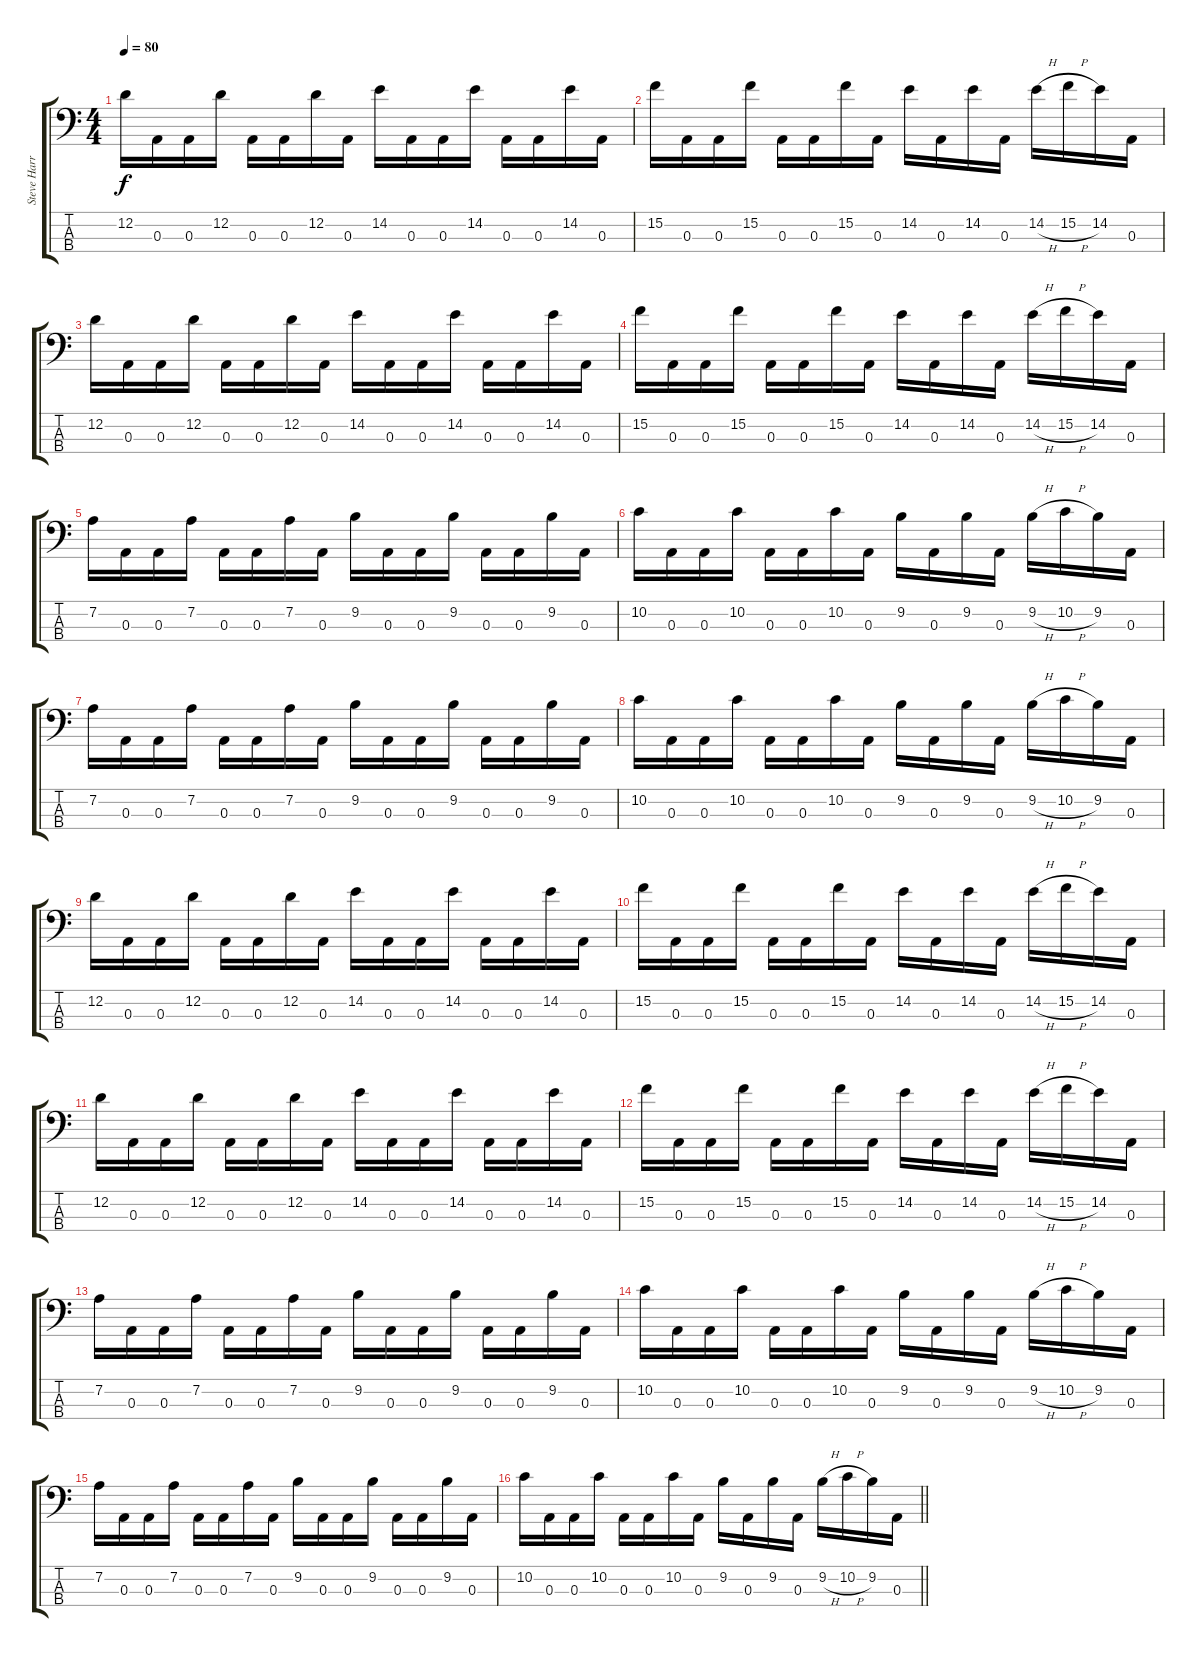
\track ("Steve Harris" "Steve Harr") {instrument electricbassfinger}
\staff {score tabs}
\tuning (G2 D2 A1 E1) {hide}
\ts (4 4)
\tempo 80
\clef f4
\ks c
12.2.16{dy f} 0.3.16 0.3.16 12.2.16 0.3.16 0.3.16 12.2.16 0.3.16 14.2.16 0.3.16 0.3.16 14.2.16 0.3.16 0.3.16 14.2.16 0.3.16 |
15.2.16 0.3.16 0.3.16 15.2.16 0.3.16 0.3.16 15.2.16 0.3.16 14.2.16 0.3.16 14.2.16 0.3.16 14.2{h}.16 15.2{h}.16 14.2.16 0.3.16 |
12.2.16 0.3.16 0.3.16 12.2.16 0.3.16 0.3.16 12.2.16 0.3.16 14.2.16 0.3.16 0.3.16 14.2.16 0.3.16 0.3.16 14.2.16 0.3.16 |
15.2.16 0.3.16 0.3.16 15.2.16 0.3.16 0.3.16 15.2.16 0.3.16 14.2.16 0.3.16 14.2.16 0.3.16 14.2{h}.16 15.2{h}.16 14.2.16 0.3.16 |
7.2.16 0.3.16 0.3.16 7.2.16 0.3.16 0.3.16 7.2.16 0.3.16 9.2.16 0.3.16 0.3.16 9.2.16 0.3.16 0.3.16 9.2.16 0.3.16 |
10.2.16 0.3.16 0.3.16 10.2.16 0.3.16 0.3.16 10.2.16 0.3.16 9.2.16 0.3.16 9.2.16 0.3.16 9.2{h}.16 10.2{h}.16 9.2.16 0.3.16 |
7.2.16 0.3.16 0.3.16 7.2.16 0.3.16 0.3.16 7.2.16 0.3.16 9.2.16 0.3.16 0.3.16 9.2.16 0.3.16 0.3.16 9.2.16 0.3.16 |
10.2.16 0.3.16 0.3.16 10.2.16 0.3.16 0.3.16 10.2.16 0.3.16 9.2.16 0.3.16 9.2.16 0.3.16 9.2{h}.16 10.2{h}.16 9.2.16 0.3.16 |
12.2.16 0.3.16 0.3.16 12.2.16 0.3.16 0.3.16 12.2.16 0.3.16 14.2.16 0.3.16 0.3.16 14.2.16 0.3.16 0.3.16 14.2.16 0.3.16 |
15.2.16 0.3.16 0.3.16 15.2.16 0.3.16 0.3.16 15.2.16 0.3.16 14.2.16 0.3.16 14.2.16 0.3.16 14.2{h}.16 15.2{h}.16 14.2.16 0.3.16 |
12.2.16 0.3.16 0.3.16 12.2.16 0.3.16 0.3.16 12.2.16 0.3.16 14.2.16 0.3.16 0.3.16 14.2.16 0.3.16 0.3.16 14.2.16 0.3.16 |
15.2.16 0.3.16 0.3.16 15.2.16 0.3.16 0.3.16 15.2.16 0.3.16 14.2.16 0.3.16 14.2.16 0.3.16 14.2{h}.16 15.2{h}.16 14.2.16 0.3.16 |
7.2.16 0.3.16 0.3.16 7.2.16 0.3.16 0.3.16 7.2.16 0.3.16 9.2.16 0.3.16 0.3.16 9.2.16 0.3.16 0.3.16 9.2.16 0.3.16 |
10.2.16 0.3.16 0.3.16 10.2.16 0.3.16 0.3.16 10.2.16 0.3.16 9.2.16 0.3.16 9.2.16 0.3.16 9.2{h}.16 10.2{h}.16 9.2.16 0.3.16 |
7.2.16 0.3.16 0.3.16 7.2.16 0.3.16 0.3.16 7.2.16 0.3.16 9.2.16 0.3.16 0.3.16 9.2.16 0.3.16 0.3.16 9.2.16 0.3.16 |
\barLineRight lightlight
10.2.16 0.3.16 0.3.16 10.2.16 0.3.16 0.3.16 10.2.16 0.3.16 9.2.16 0.3.16 9.2.16 0.3.16 9.2{h}.16 10.2{h}.16 9.2.16 0.3.16
